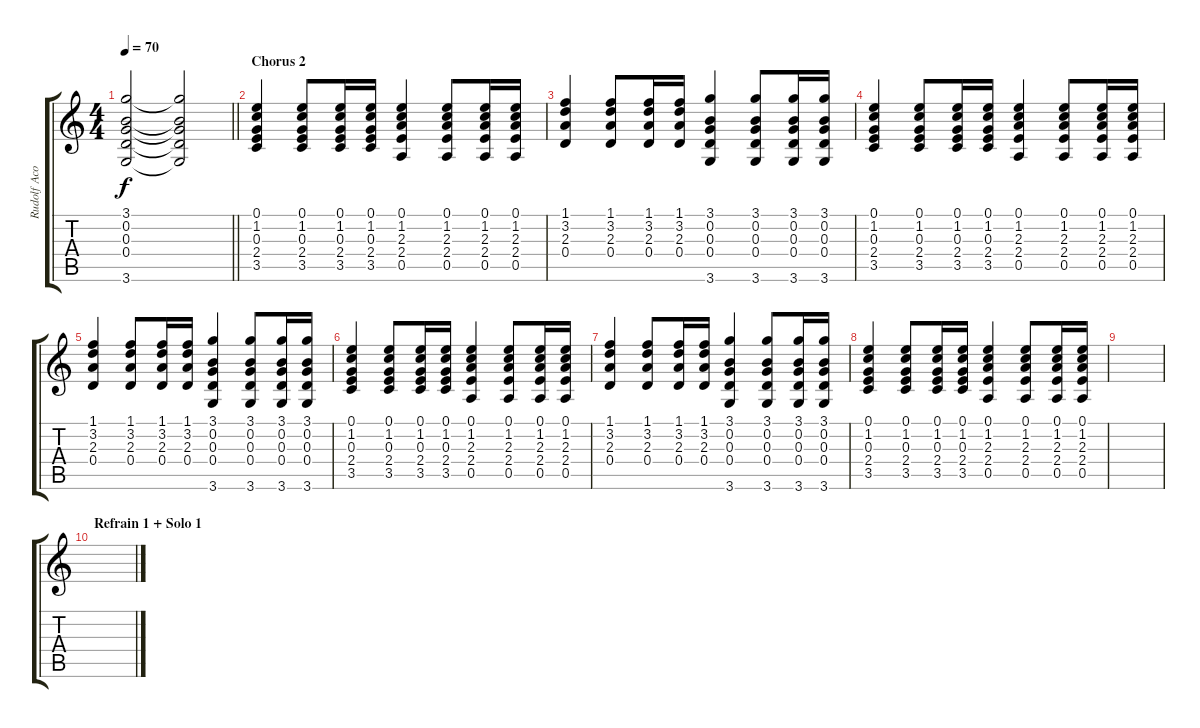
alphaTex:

\track ("Rudolf Acoustic" "Rudolf Aco") {instrument acousticguitarsteel}
\staff {score tabs}
\tuning (E4 B3 G3 D3 A2 E2) {hide}
\ts (4 4)
\tempo 70
\clef g2
\barLineRight lightlight
\ks c
(3.1 0.2 0.3 0.4 3.6).2{dy f} (3.1{t} 0.2{t} 0.3{t} 0.4{t} 3.6{t}).2 |
\section ("" "Chorus 2")
(0.1 1.2 0.3 2.4 3.5).4 (0.1 1.2 0.3 2.4 3.5).8 (0.1 1.2 0.3 2.4 3.5).16 (0.1 1.2 0.3 2.4 3.5).16 (0.1 1.2 2.3 2.4 0.5).4 (0.1 1.2 2.3 2.4 0.5).8 (0.1 1.2 2.3 2.4 0.5).16 (0.1 1.2 2.3 2.4 0.5).16 |
(1.1 3.2 2.3 0.4).4 (1.1 3.2 2.3 0.4).8 (1.1 3.2 2.3 0.4).16 (1.1 3.2 2.3 0.4).16 (3.1 0.2 0.3 0.4 3.6).4 (3.1 0.2 0.3 0.4 3.6).8 (3.1 0.2 0.3 0.4 3.6).16 (3.1 0.2 0.3 0.4 3.6).16 |
(0.1 1.2 0.3 2.4 3.5).4 (0.1 1.2 0.3 2.4 3.5).8 (0.1 1.2 0.3 2.4 3.5).16 (0.1 1.2 0.3 2.4 3.5).16 (0.1 1.2 2.3 2.4 0.5).4 (0.1 1.2 2.3 2.4 0.5).8 (0.1 1.2 2.3 2.4 0.5).16 (0.1 1.2 2.3 2.4 0.5).16 |
(1.1 3.2 2.3 0.4).4 (1.1 3.2 2.3 0.4).8 (1.1 3.2 2.3 0.4).16 (1.1 3.2 2.3 0.4).16 (3.1 0.2 0.3 0.4 3.6).4 (3.1 0.2 0.3 0.4 3.6).8 (3.1 0.2 0.3 0.4 3.6).16 (3.1 0.2 0.3 0.4 3.6).16 |
(0.1 1.2 0.3 2.4 3.5).4 (0.1 1.2 0.3 2.4 3.5).8 (0.1 1.2 0.3 2.4 3.5).16 (0.1 1.2 0.3 2.4 3.5).16 (0.1 1.2 2.3 2.4 0.5).4 (0.1 1.2 2.3 2.4 0.5).8 (0.1 1.2 2.3 2.4 0.5).16 (0.1 1.2 2.3 2.4 0.5).16 |
(1.1 3.2 2.3 0.4).4 (1.1 3.2 2.3 0.4).8 (1.1 3.2 2.3 0.4).16 (1.1 3.2 2.3 0.4).16 (3.1 0.2 0.3 0.4 3.6).4 (3.1 0.2 0.3 0.4 3.6).8 (3.1 0.2 0.3 0.4 3.6).16 (3.1 0.2 0.3 0.4 3.6).16 |
(0.1 1.2 0.3 2.4 3.5).4 (0.1 1.2 0.3 2.4 3.5).8 (0.1 1.2 0.3 2.4 3.5).16 (0.1 1.2 0.3 2.4 3.5).16 (0.1 1.2 2.3 2.4 0.5).4 (0.1 1.2 2.3 2.4 0.5).8 (0.1 1.2 2.3 2.4 0.5).16 (0.1 1.2 2.3 2.4 0.5).16 |
|
\section ("" "Refrain 1 + Solo 1")
